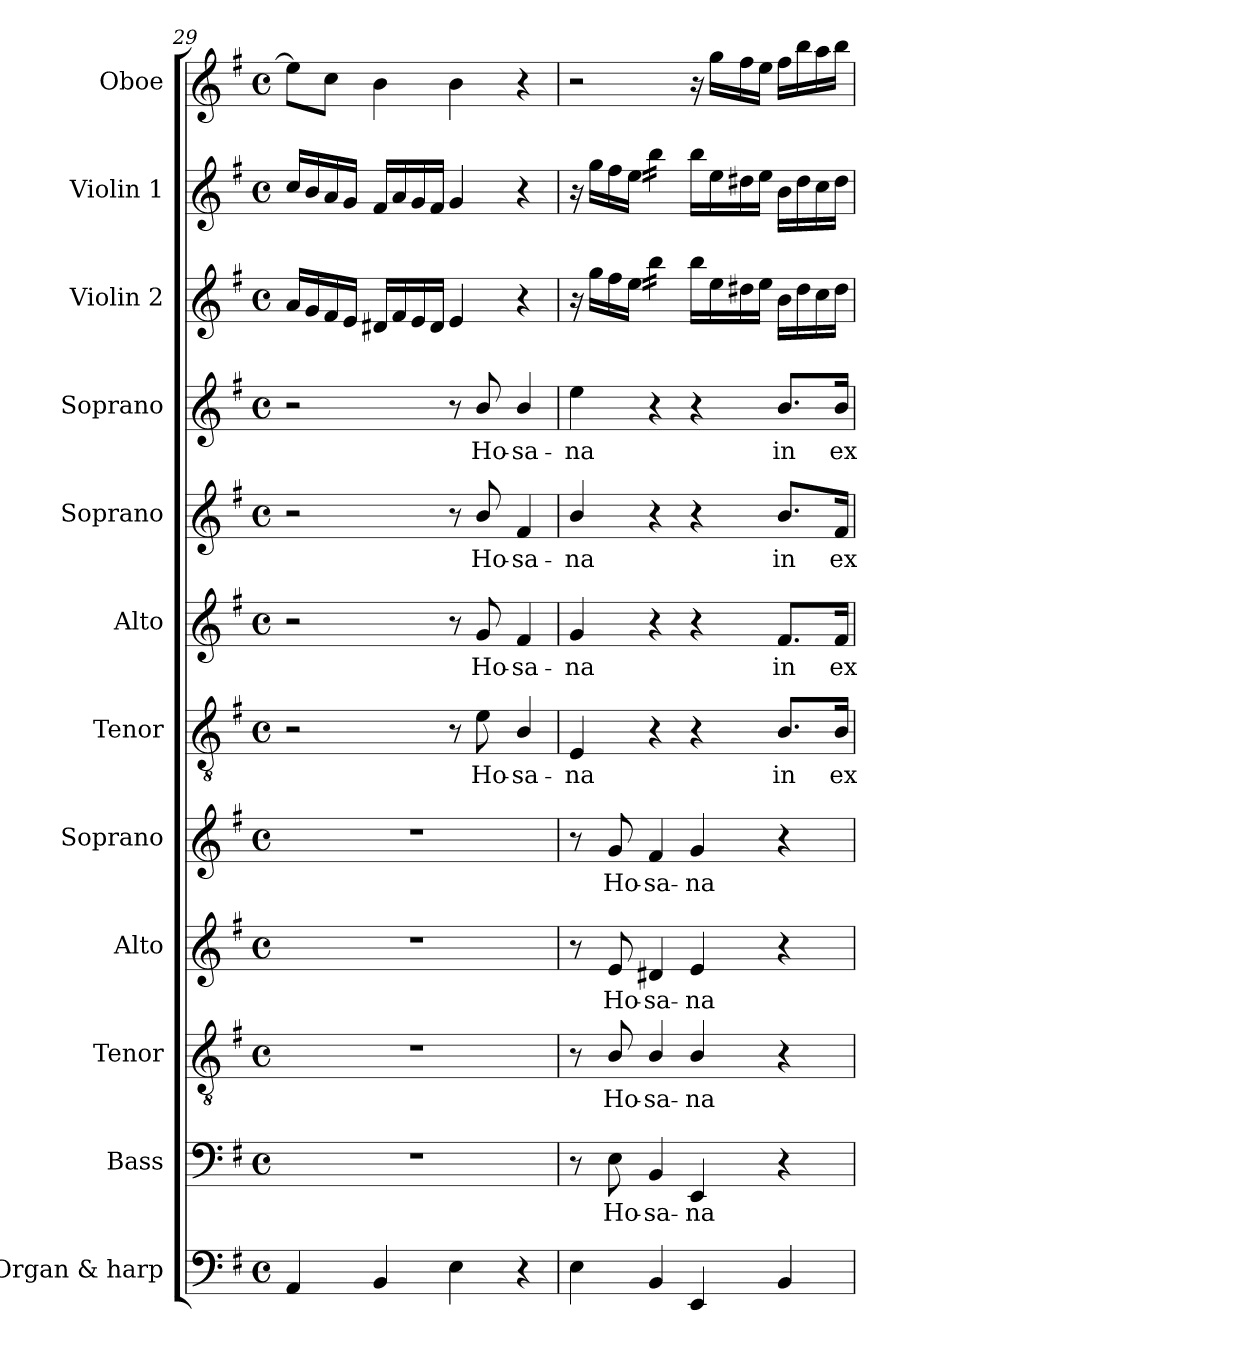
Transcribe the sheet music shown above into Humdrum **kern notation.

**kern	**kern	**text	**kern	**text	**kern	**text	**kern	**text	**kern	**text	**kern	**text	**kern	**text	**kern	**text	**kern	**kern	**kern
*part12	*part11	*part11	*part10	*part10	*part9	*part9	*part8	*part8	*part7	*part7	*part6	*part6	*part5	*part5	*part4	*part4	*part3	*part2	*part1
*staff12	*staff11	*staff11	*staff10	*staff10	*staff9	*staff9	*staff8	*staff8	*staff7	*staff7	*staff6	*staff6	*staff5	*staff5	*staff4	*staff4	*staff3	*staff2	*staff1
*I"Organ & harp	*I"Bass	*	*I"Tenor	*	*I"Alto	*	*I"Soprano	*	*I"Tenor	*	*I"Alto	*	*I"Soprano	*	*I"Soprano	*	*I"Violin 2	*I"Violin 1	*I"Oboe
*I'Org. & H.	*I'B.	*	*I'T.	*	*I'A.	*	*I'S.	*	*I'T.	*	*I'A.	*	*I'S.	*	*I'S.	*	*I'Vln. 2	*I'Vln. 1	*I'Ob.
!!LO:PB:g=z
*clefF4	*clefF4	*	*clefGv2	*	*clefG2	*	*clefG2	*	*clefGv2	*	*clefG2	*	*clefG2	*	*clefG2	*	*clefG2	*clefG2	*clefG2
*	*	*	*ITrd7c12	*	*	*	*	*	*ITrd7c12	*	*	*	*	*	*	*	*	*	*
*k[f#]	*k[f#]	*	*k[f#]	*	*k[f#]	*	*k[f#]	*	*k[f#]	*	*k[f#]	*	*k[f#]	*	*k[f#]	*	*k[f#]	*k[f#]	*k[f#]
*G:	*G:	*	*G:	*	*G:	*	*G:	*	*G:	*	*G:	*	*G:	*	*G:	*	*G:	*G:	*G:
*M4/4	*M4/4	*	*M4/4	*	*M4/4	*	*M4/4	*	*M4/4	*	*M4/4	*	*M4/4	*	*M4/4	*	*M4/4	*M4/4	*M4/4
*met(c)	*met(c)	*	*met(c)	*	*met(c)	*	*met(c)	*	*met(c)	*	*met(c)	*	*met(c)	*	*met(c)	*	*met(c)	*met(c)	*met(c)
=29	=29	=29	=29	=29	=29	=29	=29	=29	=29	=29	=29	=29	=29	=29	=29	=29	=29	=29	=29
4AAi/	1r	.	1r	.	1r	.	1r	.	2r	.	2r	.	2r	.	2r	.	16ai/LL	16cci/LL	8eei\L]
.	.	.	.	.	.	.	.	.	.	.	.	.	.	.	.	.	16gi/	16bi/	.
.	.	.	.	.	.	.	.	.	.	.	.	.	.	.	.	.	16f#i/	16ai/	8cci\J
.	.	.	.	.	.	.	.	.	.	.	.	.	.	.	.	.	16ei/JJ	16gi/JJ	.
4BBi/	.	.	.	.	.	.	.	.	.	.	.	.	.	.	.	.	16d#Xi/LL	16f#i/LL	4bi\
.	.	.	.	.	.	.	.	.	.	.	.	.	.	.	.	.	16f#i/	16ai/	.
.	.	.	.	.	.	.	.	.	.	.	.	.	.	.	.	.	16ei/	16gi/	.
.	.	.	.	.	.	.	.	.	.	.	.	.	.	.	.	.	16d#i/JJ	16f#i/JJ	.
4Ei\	.	.	.	.	.	.	.	.	8r	.	8r	.	8r	.	8r	.	4ei/	4gi/	4bi\
!	!	!	!	!	!	!	!	!	!	!LO:LY:b:color=#000000	!	!	!	!	!	!	!	!	!
!	!	!	!	!	!	!	!	!	!	!	!	!LO:LY:b:color=#000000	!	!	!	!	!	!	!
!	!	!	!	!	!	!	!	!	!	!	!	!	!	!LO:LY:b:color=#000000	!	!	!	!	!
!	!	!	!	!	!	!	!	!	!	!	!	!	!	!	!	!LO:LY:b:color=#000000	!	!	!
.	.	.	.	.	.	.	.	.	8Ei\	Ho-	8gi/	Ho-	8bi/	Ho-	8bi/	Ho-	.	.	.
!	!	!	!	!	!	!	!	!	!	!LO:LY:b:color=#000000	!	!	!	!	!	!	!	!	!
!	!	!	!	!	!	!	!	!	!	!	!	!LO:LY:b:color=#000000	!	!	!	!	!	!	!
!	!	!	!	!	!	!	!	!	!	!	!	!	!	!LO:LY:b:color=#000000	!	!	!	!	!
!	!	!	!	!	!	!	!	!	!	!	!	!	!	!	!	!LO:LY:b:color=#000000	!	!	!
4r	.	.	.	.	.	.	.	.	4BBi/	-sa-	4f#i/	-sa-	4f#i/	-sa-	4bi/	-sa-	4r	4r	4r
=30	=30	=30	=30	=30	=30	=30	=30	=30	=30	=30	=30	=30	=30	=30	=30	=30	=30	=30	=30
!	!	!	!	!	!	!	!	!	!	!LO:LY:b:color=#000000	!	!	!	!	!	!	!	!	!
!	!	!	!	!	!	!	!	!	!	!	!	!LO:LY:b:color=#000000	!	!	!	!	!	!	!
!	!	!	!	!	!	!	!	!	!	!	!	!	!	!LO:LY:b:color=#000000	!	!	!	!	!
!	!	!	!	!	!	!	!	!	!	!	!	!	!	!	!	!LO:LY:b:color=#000000	!	!	!
4Ei\	8r	.	8r	.	8r	.	8r	.	4EEi/	-na	4gi/	-na	4bi/	-na	4eei\	-na	16r	16r	2r
.	.	.	.	.	.	.	.	.	.	.	.	.	.	.	.	.	16ggi\LL	16ggi\LL	.
!	!	!LO:LY:b:color=#000000	!	!	!	!	!	!	!	!	!	!	!	!	!	!	!	!	!
!	!	!	!	!LO:LY:b:color=#000000	!	!	!	!	!	!	!	!	!	!	!	!	!	!	!
!	!	!	!	!	!	!LO:LY:b:color=#000000	!	!	!	!	!	!	!	!	!	!	!	!	!
!	!	!	!	!	!	!	!	!LO:LY:b:color=#000000	!	!	!	!	!	!	!	!	!	!	!
.	8Ei\	Ho-	8BBi/	Ho-	8ei/	Ho-	8gi/	Ho-	.	.	.	.	.	.	.	.	16ff#i\	16ff#i\	.
.	.	.	.	.	.	.	.	.	.	.	.	.	.	.	.	.	16eei\JJ	16eei\JJ	.
!	!	!LO:LY:b:color=#000000	!	!	!	!	!	!	!	!	!	!	!	!	!	!	!	!	!
!	!	!	!	!LO:LY:b:color=#000000	!	!	!	!	!	!	!	!	!	!	!	!	!	!	!
!	!	!	!	!	!	!LO:LY:b:color=#000000	!	!	!	!	!	!	!	!	!	!	!	!	!
!	!	!	!	!	!	!	!	!LO:LY:b:color=#000000	!	!	!	!	!	!	!	!	!	!	!
*	*	*	*	*	*	*	*	*	*	*	*	*	*	*	*	*	*tremolo	*	*
*	*	*	*	*	*	*	*	*	*	*	*	*	*	*	*	*	*	*tremolo	*
4BBi/	4BBi/	-sa-	4BBi/	-sa-	4d#Xi/	-sa-	4f#i/	-sa-	4r	.	4r	.	4r	.	4r	.	16bbi\LL	16bbi\LL	.
.	.	.	.	.	.	.	.	.	.	.	.	.	.	.	.	.	16bbi\	16bbi\	.
.	.	.	.	.	.	.	.	.	.	.	.	.	.	.	.	.	16bbi\	16bbi\	.
.	.	.	.	.	.	.	.	.	.	.	.	.	.	.	.	.	16bbi\JJ	16bbi\JJ	.
*	*	*	*	*	*	*	*	*	*	*	*	*	*	*	*	*	*	*Xtremolo	*
*	*	*	*	*	*	*	*	*	*	*	*	*	*	*	*	*	*Xtremolo	*	*
!	!	!LO:LY:b:color=#000000	!	!	!	!	!	!	!	!	!	!	!	!	!	!	!	!	!
!	!	!	!	!LO:LY:b:color=#000000	!	!	!	!	!	!	!	!	!	!	!	!	!	!	!
!	!	!	!	!	!	!LO:LY:b:color=#000000	!	!	!	!	!	!	!	!	!	!	!	!	!
!	!	!	!	!	!	!	!	!LO:LY:b:color=#000000	!	!	!	!	!	!	!	!	!	!	!
4EEi/	4EEi/	-na	4BBi/	-na	4ei/	-na	4gi/	-na	4r	.	4r	.	4r	.	4r	.	16bbi\LL	16bbi\LL	16r
.	.	.	.	.	.	.	.	.	.	.	.	.	.	.	.	.	16eei\	16eei\	16ggi\LL
.	.	.	.	.	.	.	.	.	.	.	.	.	.	.	.	.	16dd#Xi\	16dd#Xi\	16ff#i\
.	.	.	.	.	.	.	.	.	.	.	.	.	.	.	.	.	16eei\JJ	16eei\JJ	16eei\JJ
!	!	!	!	!	!	!	!	!	!	!LO:LY:b:color=#000000	!	!	!	!	!	!	!	!	!
!	!	!	!	!	!	!	!	!	!	!	!	!LO:LY:b:color=#000000	!	!	!	!	!	!	!
!	!	!	!	!	!	!	!	!	!	!	!	!	!	!LO:LY:b:color=#000000	!	!	!	!	!
!	!	!	!	!	!	!	!	!	!	!	!	!	!	!	!	!LO:LY:b:color=#000000	!	!	!
4BBi/	4r	.	4r	.	4r	.	4r	.	8.BBi/L	in	8.f#i/L	in	8.bi/L	in	8.bi/L	in	16bi\LL	16bi\LL	16ff#i\LL
.	.	.	.	.	.	.	.	.	.	.	.	.	.	.	.	.	16dd#i\	16dd#i\	16bbi\
.	.	.	.	.	.	.	.	.	.	.	.	.	.	.	.	.	16cci\	16cci\	16aai\
!	!	!	!	!	!	!	!	!	!	!LO:LY:b:color=#000000	!	!	!	!	!	!	!	!	!
!	!	!	!	!	!	!	!	!	!	!	!	!LO:LY:b:color=#000000	!	!	!	!	!	!	!
!	!	!	!	!	!	!	!	!	!	!	!	!	!	!LO:LY:b:color=#000000	!	!	!	!	!
!	!	!	!	!	!	!	!	!	!	!	!	!	!	!	!	!LO:LY:b:color=#000000	!	!	!
.	.	.	.	.	.	.	.	.	16BBi/Jk	ex-	16f#i/Jk	ex-	16f#i/Jk	ex-	16bi/Jk	ex-	16dd#i\JJ	16dd#i\JJ	16bbi\JJ
=	=	=	=	=	=	=	=	=	=	=	=	=	=	=	=	=	=	=	=
*-	*-	*-	*-	*-	*-	*-	*-	*-	*-	*-	*-	*-	*-	*-	*-	*-	*-	*-	*-
